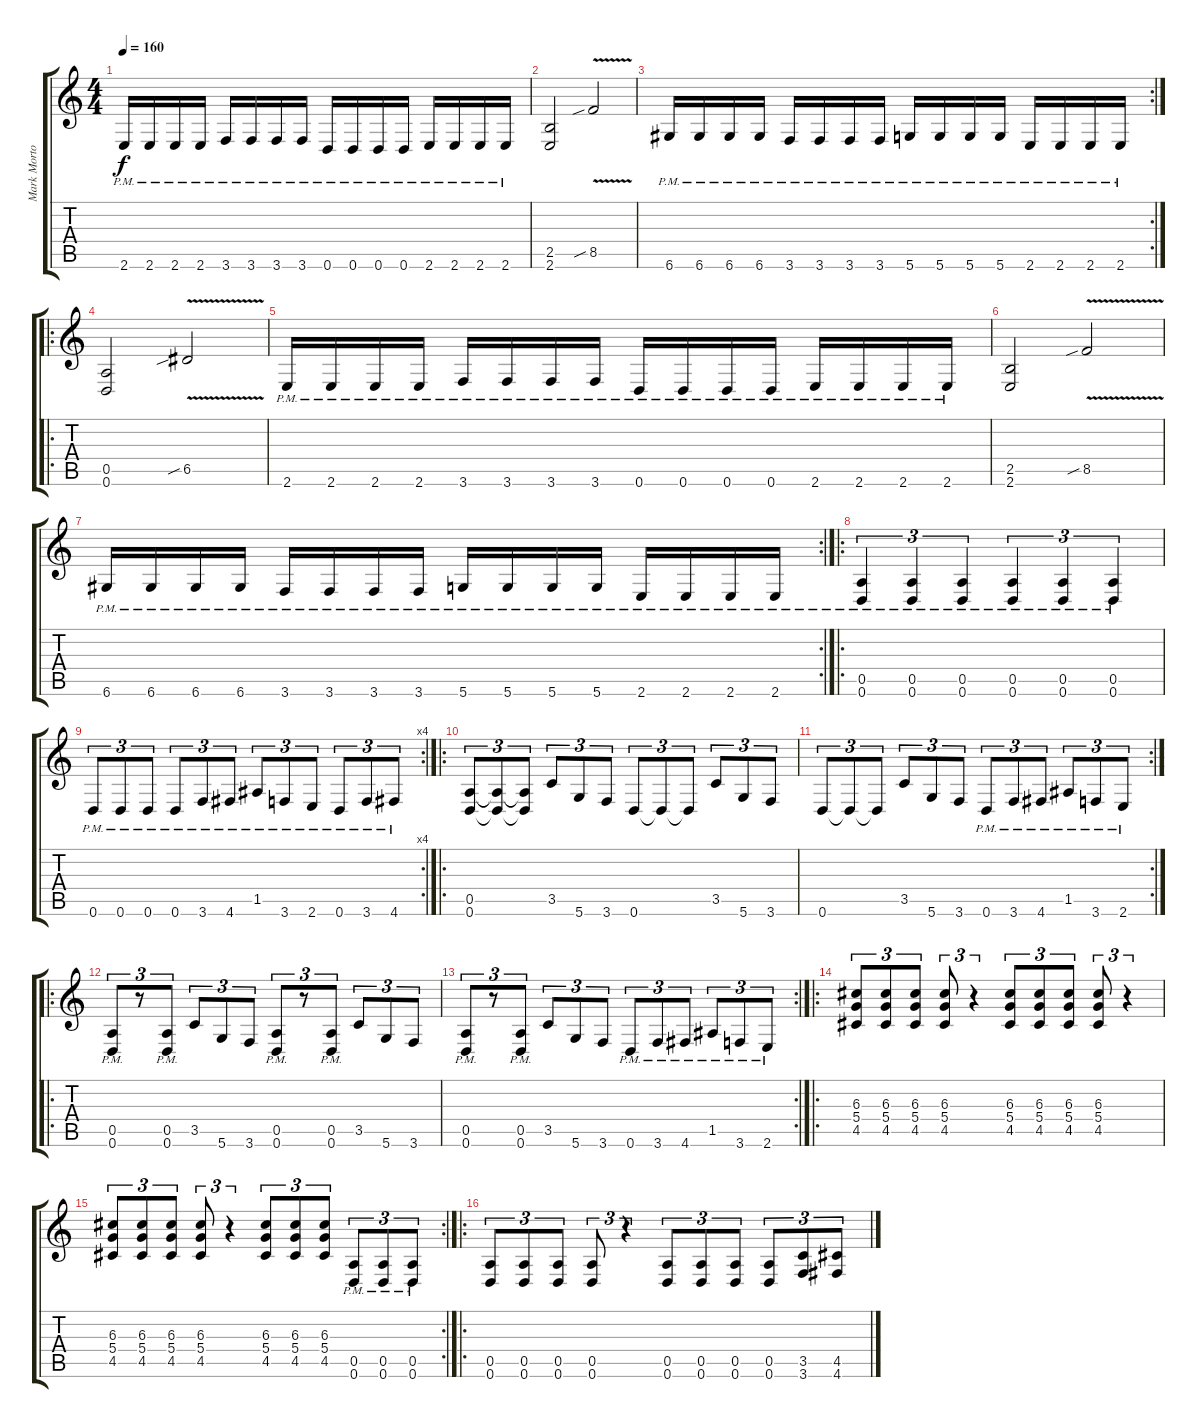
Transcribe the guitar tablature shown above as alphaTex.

\track ("Mark Morton" "Mark Morto") {instrument distortionguitar}
\staff {score tabs}
\tuning (E4 B3 G3 D3 A2 D2) {hide}
\ts (4 4)
\tempo 160
\clef g2
\ks c
2.6{pm}.16{dy f} 2.6{pm}.16 2.6{pm}.16 2.6{pm}.16 3.6{pm}.16 3.6{pm}.16 3.6{pm}.16 3.6{pm}.16 0.6{pm}.16 0.6{pm}.16 0.6{pm}.16 0.6{pm}.16 2.6{pm}.16 2.6{pm}.16 2.6{pm}.16 2.6{pm}.16 |
(2.5 2.6).2 8.5{v sib}.2 |
\rc 2
6.6{pm}.16 6.6{pm}.16 6.6{pm}.16 6.6{pm}.16 3.6{pm}.16 3.6{pm}.16 3.6{pm}.16 3.6{pm}.16 5.6{pm}.16 5.6{pm}.16 5.6{pm}.16 5.6{pm}.16 2.6{pm}.16 2.6{pm}.16 2.6{pm}.16 2.6{pm}.16 |
\ro
(0.5 0.6).2 6.5{v sib}.2 |
2.6{pm}.16 2.6{pm}.16 2.6{pm}.16 2.6{pm}.16 3.6{pm}.16 3.6{pm}.16 3.6{pm}.16 3.6{pm}.16 0.6{pm}.16 0.6{pm}.16 0.6{pm}.16 0.6{pm}.16 2.6{pm}.16 2.6{pm}.16 2.6{pm}.16 2.6{pm}.16 |
(2.5 2.6).2 8.5{v sib}.2 |
\rc 2
6.6{pm}.16 6.6{pm}.16 6.6{pm}.16 6.6{pm}.16 3.6{pm}.16 3.6{pm}.16 3.6{pm}.16 3.6{pm}.16 5.6{pm}.16 5.6{pm}.16 5.6{pm}.16 5.6{pm}.16 2.6{pm}.16 2.6{pm}.16 2.6{pm}.16 2.6{pm}.16 |
\ro
(0.5{pm} 0.6{pm}).4{tu (3 2)} (0.5{pm} 0.6{pm}).4{tu (3 2)} (0.5{pm} 0.6{pm}).4{tu (3 2)} (0.5{pm} 0.6{pm}).4{tu (3 2)} (0.5{pm} 0.6{pm}).4{tu (3 2)} (0.5{pm} 0.6{pm}).4{tu (3 2)} |
\rc 4
0.6{pm}.8{tu (3 2)} 0.6{pm}.8{tu (3 2)} 0.6{pm}.8{tu (3 2)} 0.6{pm}.8{tu (3 2)} 3.6{pm}.8{tu (3 2)} 4.6{pm}.8{tu (3 2)} 1.5{pm}.8{tu (3 2)} 3.6{pm}.8{tu (3 2)} 2.6{pm}.8{tu (3 2)} 0.6{pm}.8{tu (3 2)} 3.6{pm}.8{tu (3 2)} 4.6{pm}.8{tu (3 2)} |
\ro
(0.5 0.6).8{tu (3 2)} (0.5{t} 0.6{t}).8{tu (3 2)} (0.5{t} 0.6{t}).8{tu (3 2)} 3.5.8{tu (3 2)} 5.6.8{tu (3 2)} 3.6.8{tu (3 2)} 0.6.8{tu (3 2)} 0.6{t}.8{tu (3 2)} 0.6{t}.8{tu (3 2)} 3.5.8{tu (3 2)} 5.6.8{tu (3 2)} 3.6.8{tu (3 2)} |
\rc 2
0.6.8{tu (3 2)} 0.6{t}.8{tu (3 2)} 0.6{t}.8{tu (3 2)} 3.5.8{tu (3 2)} 5.6.8{tu (3 2)} 3.6.8{tu (3 2)} 0.6{pm}.8{tu (3 2)} 3.6{pm}.8{tu (3 2)} 4.6{pm}.8{tu (3 2)} 1.5{pm}.8{tu (3 2)} 3.6{pm}.8{tu (3 2)} 2.6{pm}.8{tu (3 2)} |
\ro
(0.5{pm} 0.6{pm}).8{tu (3 2)} r.8{tu (3 2)} (0.5{pm} 0.6{pm}).8{tu (3 2)} 3.5.8{tu (3 2)} 5.6.8{tu (3 2)} 3.6.8{tu (3 2)} (0.5{pm} 0.6{pm}).8{tu (3 2)} r.8{tu (3 2)} (0.5{pm} 0.6{pm}).8{tu (3 2)} 3.5.8{tu (3 2)} 5.6.8{tu (3 2)} 3.6.8{tu (3 2)} |
\rc 2
(0.5{pm} 0.6{pm}).8{tu (3 2)} r.8{tu (3 2)} (0.5{pm} 0.6{pm}).8{tu (3 2)} 3.5.8{tu (3 2)} 5.6.8{tu (3 2)} 3.6.8{tu (3 2)} 0.6{pm}.8{tu (3 2)} 3.6{pm}.8{tu (3 2)} 4.6{pm}.8{tu (3 2)} 1.5{pm}.8{tu (3 2)} 3.6{pm}.8{tu (3 2)} 2.6{pm}.8{tu (3 2)} |
\ro
(6.3 5.4 4.5).8{tu (3 2)} (6.3 5.4 4.5).8{tu (3 2)} (6.3 5.4 4.5).8{tu (3 2)} (6.3 5.4 4.5).8{tu (3 2)} r.4{tu (3 2)} (6.3 5.4 4.5).8{tu (3 2)} (6.3 5.4 4.5).8{tu (3 2)} (6.3 5.4 4.5).8{tu (3 2)} (6.3 5.4 4.5).8{tu (3 2)} r.4{tu (3 2)} |
\rc 2
(6.3 5.4 4.5).8{tu (3 2)} (6.3 5.4 4.5).8{tu (3 2)} (6.3 5.4 4.5).8{tu (3 2)} (6.3 5.4 4.5).8{tu (3 2)} r.4{tu (3 2)} (6.3 5.4 4.5).8{tu (3 2)} (6.3 5.4 4.5).8{tu (3 2)} (6.3 5.4 4.5).8{tu (3 2)} (0.5{pm} 0.6{pm}).8{tu (3 2)} (0.5{pm} 0.6{pm}).8{tu (3 2)} (0.5{pm} 0.6{pm}).8{tu (3 2)} |
\ro
(0.5 0.6).8{tu (3 2)} (0.5 0.6).8{tu (3 2)} (0.5 0.6).8{tu (3 2)} (0.5 0.6).8{tu (3 2)} r.4{tu (3 2)} (0.5 0.6).8{tu (3 2)} (0.5 0.6).8{tu (3 2)} (0.5 0.6).8{tu (3 2)} (0.5 0.6).8{tu (3 2)} (3.5 3.6).8{tu (3 2)} (4.5 4.6).8{tu (3 2)}
